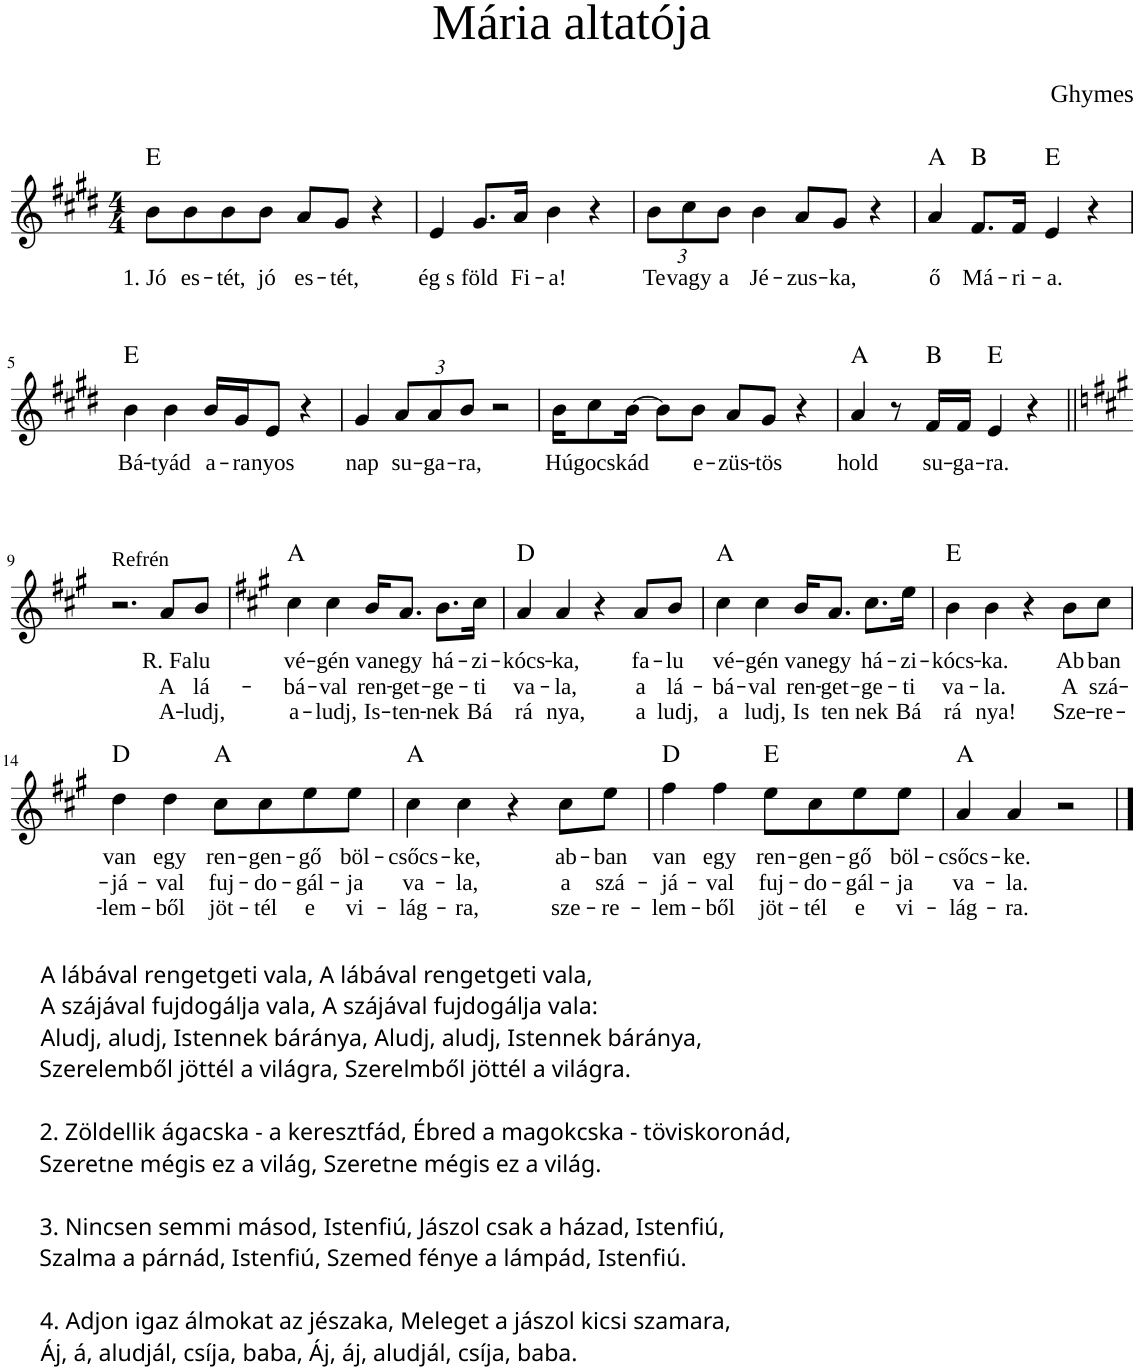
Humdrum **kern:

**kern	**text	**text	**text	**harte
*part1	*part1	*part1	*part1	*part1
*staff1	*staff1	*staff1	*staff1	*
*I"Voice	*	*	*	*
*clefG2	*	*	*	*
*k[f#c#g#d#]	*	*	*	*
*M4/4	*	*	*	*
=1	=1	=1	=1	=1
!	!LO:LY:b	!	!	!
8b\L	1. Jó	.	.	E:maj
!	!LO:LY:b	!	!	!
8b\	es-	.	.	.
!	!LO:LY:b	!	!	!
8b\	-tét,	.	.	.
!	!LO:LY:b	!	!	!
8b\J	jó	.	.	.
!	!LO:LY:b	!	!	!
8a/L	es-	.	.	.
!	!LO:LY:b	!	!	!
8g#/J	-tét,	.	.	.
4r	.	.	.	.
=2	=2	=2	=2	=2
!	!LO:LY:b	!	!	!
4e/	ég s	.	.	.
!	!LO:LY:b	!	!	!
8.g#/L	föld	.	.	.
!	!LO:LY:b	!	!	!
16a/Jk	Fi-	.	.	.
!	!LO:LY:b	!	!	!
4b\	-a!	.	.	.
4r	.	.	.	.
=3	=3	=3	=3	=3
*Xbrackettup	*	*	*	*
!	!LO:LY:b	!	!	!
12b\L	Te	.	.	.
!	!LO:LY:b	!	!	!
12cc#\	vagy	.	.	.
!	!LO:LY:b	!	!	!
12b\J	a	.	.	.
!	!LO:LY:b	!	!	!
4b\	Jé-	.	.	.
!	!LO:LY:b	!	!	!
8a/L	-zus-	.	.	.
!	!LO:LY:b	!	!	!
8g#/J	-ka,	.	.	.
4r	.	.	.	.
=4	=4	=4	=4	=4
!	!LO:LY:b	!	!	!
4a/	ő	.	.	A:maj
!	!LO:LY:b	!	!	!
8.f#/L	Má-	.	.	B:maj
!	!LO:LY:b	!	!	!
16f#/Jk	-ri-	.	.	.
!	!LO:LY:b	!	!	!
4e/	-a.	.	.	E:maj
4r	.	.	.	.
!!LO:LB:g=z
=5	=5	=5	=5	=5
!	!LO:LY:b	!	!	!
4b\	Bá-	.	.	E:maj
!	!LO:LY:b	!	!	!
4b\	-tyád	.	.	.
!	!LO:LY:b	!	!	!
16b/LL	a-	.	.	.
!	!LO:LY:b	!	!	!
16g#/J	-ra-	.	.	.
!	!LO:LY:b	!	!	!
8e/J	-nyos	.	.	.
4r	.	.	.	.
=6	=6	=6	=6	=6
!	!LO:LY:b	!	!	!
4g#/	nap	.	.	.
!	!LO:LY:b	!	!	!
12a/L	su-	.	.	.
!	!LO:LY:b	!	!	!
12a/	-ga-	.	.	.
!	!LO:LY:b	!	!	!
12b/J	-ra,	.	.	.
2r	.	.	.	.
=7	=7	=7	=7	=7
!	!LO:LY:b	!	!	!
16b\KL	Hú-	.	.	.
!	!LO:LY:b	!	!	!
8cc#\	-gocs-	.	.	.
!	!LO:LY:b	!	!	!
[16b\Jk	-kád	.	.	.
8b\L]	.	.	.	.
!	!LO:LY:b	!	!	!
8b\J	e-	.	.	.
!	!LO:LY:b	!	!	!
8a/L	-züs-	.	.	.
!	!LO:LY:b	!	!	!
8g#/J	-tös	.	.	.
4r	.	.	.	.
=8	=8	=8	=8	=8
!	!LO:LY:b	!	!	!
4a/	hold	.	.	A:maj
8r	.	.	.	.
!	!LO:LY:b	!	!	!
16f#/LL	su-	.	.	B:maj
!	!LO:LY:b	!	!	!
16f#/JJ	-ga-	.	.	.
!	!LO:LY:b	!	!	!
4e/	-ra.	.	.	E:maj
4r	.	.	.	.
!!LO:LB:g=z
=9||	=9||	=9||	=9||	=9||
*k[f#c#g#]	*	*	*	*
!LO:TX:a:t=Refrén	!	!	!	!
2.r	.	.	.	.
!	!LO:LY:b	!LO:LY:b	!LO:LY:b	!
8a/L	R. Fa-	A	A-	.
!	!LO:LY:b	!LO:LY:b	!LO:LY:b	!
8b/J	-lu	lá-	-ludj,	.
=10	=10	=10	=10	=10
*k[f#c#g#]	*	*	*	*
!	!LO:LY:b	!LO:LY:b	!LO:LY:b	!
4cc#\	vé-	-bá-	a-	A:maj
!	!LO:LY:b	!LO:LY:b	!LO:LY:b	!
4cc#\	-gén	-val	-ludj,	.
!	!LO:LY:b	!LO:LY:b	!LO:LY:b	!
16b/KL	van	ren-	Is-	.
!	!LO:LY:b	!LO:LY:b	!LO:LY:b	!
8.a/J	egy	-get-	-ten-	.
!	!LO:LY:b	!LO:LY:b	!LO:LY:b	!
8.b\L	há-	-ge-	-nek	.
!	!LO:LY:b	!LO:LY:b	!LO:LY:b	!
16cc#\Jk	-zi-	-ti	Bá	.
=11	=11	=11	=11	=11
!	!LO:LY:b	!LO:LY:b	!LO:LY:b	!
4a/	-kócs-	va-	rá	D:maj
!	!LO:LY:b	!LO:LY:b	!LO:LY:b	!
4a/	-ka,	-la,	nya,	.
4r	.	.	.	.
!	!LO:LY:b	!LO:LY:b	!LO:LY:b	!
8a/L	fa-	a	a	.
!	!LO:LY:b	!LO:LY:b	!LO:LY:b	!
8b/J	-lu	lá-	ludj,	.
=12	=12	=12	=12	=12
!	!LO:LY:b	!LO:LY:b	!LO:LY:b	!
4cc#\	vé-	-bá-	a	A:maj
!	!LO:LY:b	!LO:LY:b	!LO:LY:b	!
4cc#\	-gén	-val	ludj,	.
!	!LO:LY:b	!LO:LY:b	!LO:LY:b	!
16b/KL	van	ren-	Is	.
!	!LO:LY:b	!LO:LY:b	!LO:LY:b	!
8.a/J	egy	-get-	ten	.
!	!LO:LY:b	!LO:LY:b	!LO:LY:b	!
8.cc#\L	há-	-ge-	nek	.
!	!LO:LY:b	!LO:LY:b	!LO:LY:b	!
16ee\Jk	-zi-	-ti	Bá	.
=13	=13	=13	=13	=13
!	!LO:LY:b	!LO:LY:b	!LO:LY:b	!
4b\	-kócs-	va-	rá	E:maj
!	!LO:LY:b	!LO:LY:b	!LO:LY:b	!
4b\	-ka.	-la.	nya!	.
4r	.	.	.	.
!	!LO:LY:b	!LO:LY:b	!LO:LY:b	!
8b\L	Ab-	A	Sze-	.
!	!LO:LY:b	!LO:LY:b	!LO:LY:b	!
8cc#\J	-ban	szá-	-re-	.
!!LO:LB:g=z
=14	=14	=14	=14	=14
!	!LO:LY:b	!LO:LY:b	!LO:LY:b	!
4dd\	van	-já-	-lem-	D:maj
!	!LO:LY:b	!LO:LY:b	!LO:LY:b	!
4dd\	egy	-val	-ből	.
!	!LO:LY:b	!LO:LY:b	!LO:LY:b	!
8cc#\L	ren-	fuj-	jöt-	A:maj
!	!LO:LY:b	!LO:LY:b	!LO:LY:b	!
8cc#\	-gen-	-do-	-tél	.
!	!LO:LY:b	!LO:LY:b	!LO:LY:b	!
8ee\	-gő	-gál-	e	.
!	!LO:LY:b	!LO:LY:b	!LO:LY:b	!
8ee\J	böl-	-ja	vi-	.
=15	=15	=15	=15	=15
!	!LO:LY:b	!LO:LY:b	!LO:LY:b	!
4cc#\	-csőcs-	va-	-lág-	A:maj
!	!LO:LY:b	!LO:LY:b	!LO:LY:b	!
4cc#\	-ke,	-la,	-ra,	.
4r	.	.	.	.
!	!LO:LY:b	!LO:LY:b	!LO:LY:b	!
8cc#\L	ab-	a	sze-	.
!	!LO:LY:b	!LO:LY:b	!LO:LY:b	!
8ee\J	-ban	szá-	-re-	.
=16	=16	=16	=16	=16
!	!LO:LY:b	!LO:LY:b	!LO:LY:b	!
4ff#\	van	-já-	-lem-	D:maj
!	!LO:LY:b	!LO:LY:b	!LO:LY:b	!
4ff#\	egy	-val	-ből	.
!	!LO:LY:b	!LO:LY:b	!LO:LY:b	!
8ee\L	ren-	fuj-	jöt-	E:maj
!	!LO:LY:b	!LO:LY:b	!LO:LY:b	!
8cc#\	-gen-	-do-	-tél	.
!	!LO:LY:b	!LO:LY:b	!LO:LY:b	!
8ee\	-gő	-gál-	e	.
!	!LO:LY:b	!LO:LY:b	!LO:LY:b	!
8ee\J	böl-	-ja	vi-	.
=17	=17	=17	=17	=17
!	!LO:LY:b	!LO:LY:b	!LO:LY:b	!
4a/	-csőcs-	va-	-lág-	A:maj
!	!LO:LY:b	!LO:LY:b	!LO:LY:b	!
4a/	-ke.	-la.	-ra.	.
2r	.	.	.	.
==	==	==	==	==
*-	*-	*-	*-	*-
